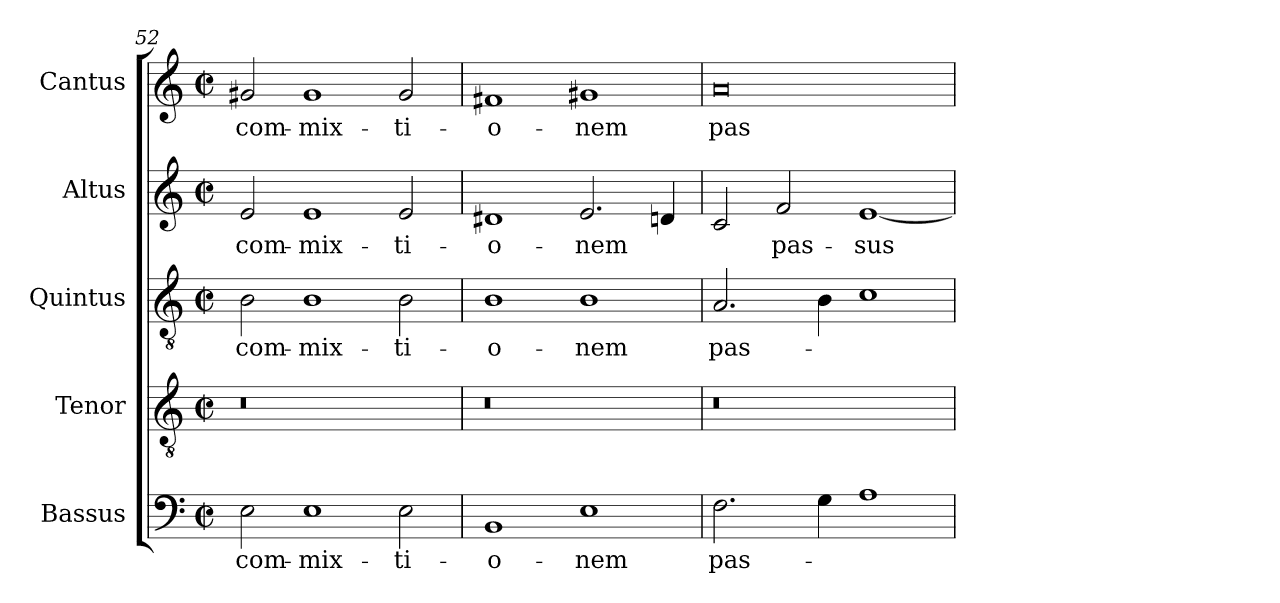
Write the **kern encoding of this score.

**kern	**text	**kern	**kern	**text	**kern	**text	**kern	**text
*part5	*part5	*part4	*part3	*part3	*part2	*part2	*part1	*part1
*staff5	*staff5	*staff4	*staff3	*staff3	*staff2	*staff2	*staff1	*staff1
*I"Bassus	*	*I"Tenor	*I"Quintus	*	*I"Altus	*	*I"Cantus	*
*clefF4	*	*clefGv2	*clefGv2	*	*clefG2	*	*clefG2	*
*M2/2	*	*M2/2	*M2/2	*	*M2/2	*	*M2/2	*
*met(c|)	*	*met(c|)	*met(c|)	*	*met(c|)	*	*met(c|)	*
=52	=52	=52	=52	=52	=52	=52	=52	=52
!	!LO:LY:b:cj	!	!	!LO:LY:b:cj	!	!LO:LY:b:cj	!	!LO:LY:b:cj
2E\	com-	0r	2B\	com-	2e/	com-	2g#X/	com-
!	!LO:LY:b:cj	!	!	!LO:LY:b:cj	!	!LO:LY:b:cj	!	!LO:LY:b:cj
1E	-mix-	.	1B	-mix-	1e	-mix-	1g#	-mix-
!	!LO:LY:b:cj	!	!	!LO:LY:b:cj	!	!LO:LY:b:cj	!	!LO:LY:b:cj
2E\	-ti-	.	2B\	-ti-	2e/	-ti-	2g#/	-ti-
=53	=53	=53	=53	=53	=53	=53	=53	=53
!	!LO:LY:b:rj	!	!	!LO:LY:b:rj	!	!LO:LY:b:rj	!	!LO:LY:b:rj
1BB	-o-	0r	1B	-o-	1d#X	-o-	1f#X	-o-
!	!LO:LY:b:cj	!	!	!LO:LY:b:cj	!	!LO:LY:b	!	!LO:LY:b:cj
1E	-nem	.	1B	-nem	2.e/	-nem	1g#X	-nem
.	.	.	.	.	4dn/	.	.	.
=54	=54	=54	=54	=54	=54	=54	=54	=54
!	!LO:LY:b	!	!	!LO:LY:b	!	!	!	!LO:LY:b:cj
2.F\	pas-	0r	2.A/	pas-	2c/	.	0a	pas-
!	!	!	!	!	!	!LO:LY:b:cj	!	!
.	.	.	.	.	2f/	pas-	.	.
4G\	.	.	4B\	.	.	.	.	.
!	!	!	!	!	!	!LO:LY:b:cj	!	!
1A	.	.	1c	.	[>1e	-sus	.	.
=	=	=	=	=	=	=	=	=
*-	*-	*-	*-	*-	*-	*-	*-	*-
